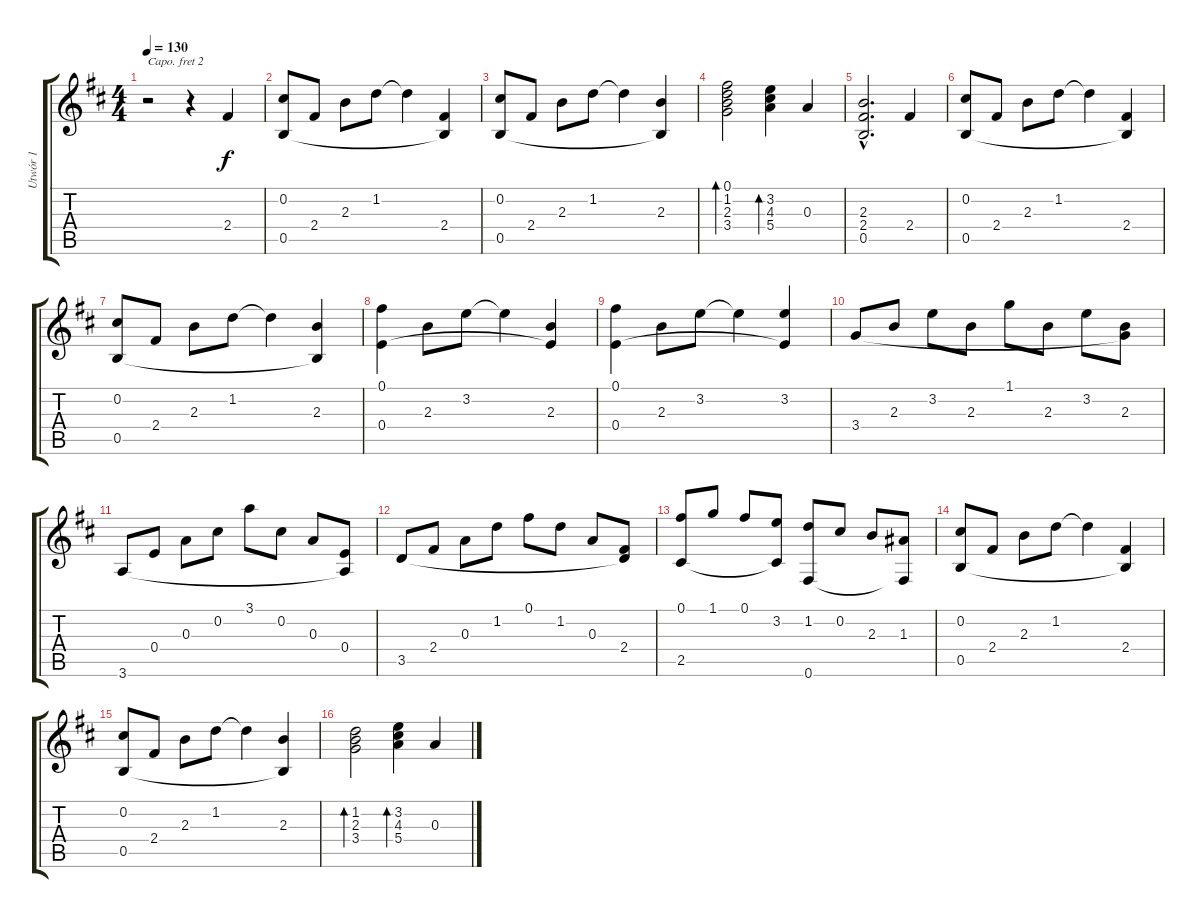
\track ("Utwór 1" "Utwór 1") {instrument acousticguitarnylon}
\staff {score tabs}
\capo 2
\tuning (E4 B3 G3 D3 A2 E2) {hide}
\ts (4 4)
\tempo 130
\clef g2
\ks d
r.2{dy f instrument acousticguitarnylon} r.4 2.4.4 |
(0.2 0.5).8 2.4.8 2.3.8 1.2.8 1.2{t}.4 (2.4 0.5{t}).4 |
(0.2 0.5).8 2.4.8 2.3.8 1.2.8 1.2{t}.4 (2.3 0.5{t}).4 |
(0.1 1.2 2.3 3.4).2{bd 120} (3.2 4.3 5.4).4{bd 120} 0.3.4 |
(2.3{hac} 2.4{hac} 0.5{hac}).2{d} 2.4.4 |
(0.2 0.5).8 2.4.8 2.3.8 1.2.8 1.2{t}.4 (2.4 0.5{t}).4 |
(0.2 0.5).8 2.4.8 2.3.8 1.2.8 1.2{t}.4 (2.3 0.5{t}).4 |
(0.1 0.4).4 2.3.8 3.2.8 3.2{t}.4 (2.3 0.4{t}).4 |
(0.1 0.4).4 2.3.8 3.2.8 3.2{t}.4 (3.2 0.4{t}).4 |
3.4.8 2.3.8 3.2.8 2.3.8 1.1.8 2.3.8 3.2.8 (2.3 3.4{t}).8 |
3.6.8 0.4.8 0.3.8 0.2.8 3.1.8 0.2.8 0.3.8 (0.4 3.6{t}).8 |
3.5.8 2.4.8 0.3.8 1.2.8 0.1.8 1.2.8 0.3.8 (2.4 3.5{t}).8 |
(0.1 2.5).8 1.1.8 0.1.8 (3.2 2.5{t}).8 (1.2 0.6).8 0.2.8 2.3.8 (1.3 0.6{t}).8 |
(0.2 0.5).8 2.4.8 2.3.8 1.2.8 1.2{t}.4 (2.4 0.5{t}).4 |
(0.2 0.5).8 2.4.8 2.3.8 1.2.8 1.2{t}.4 (2.3 0.5{t}).4 |
(1.2 2.3 3.4).2{bd 120} (3.2 4.3 5.4).4{bd 120} 0.3.4
